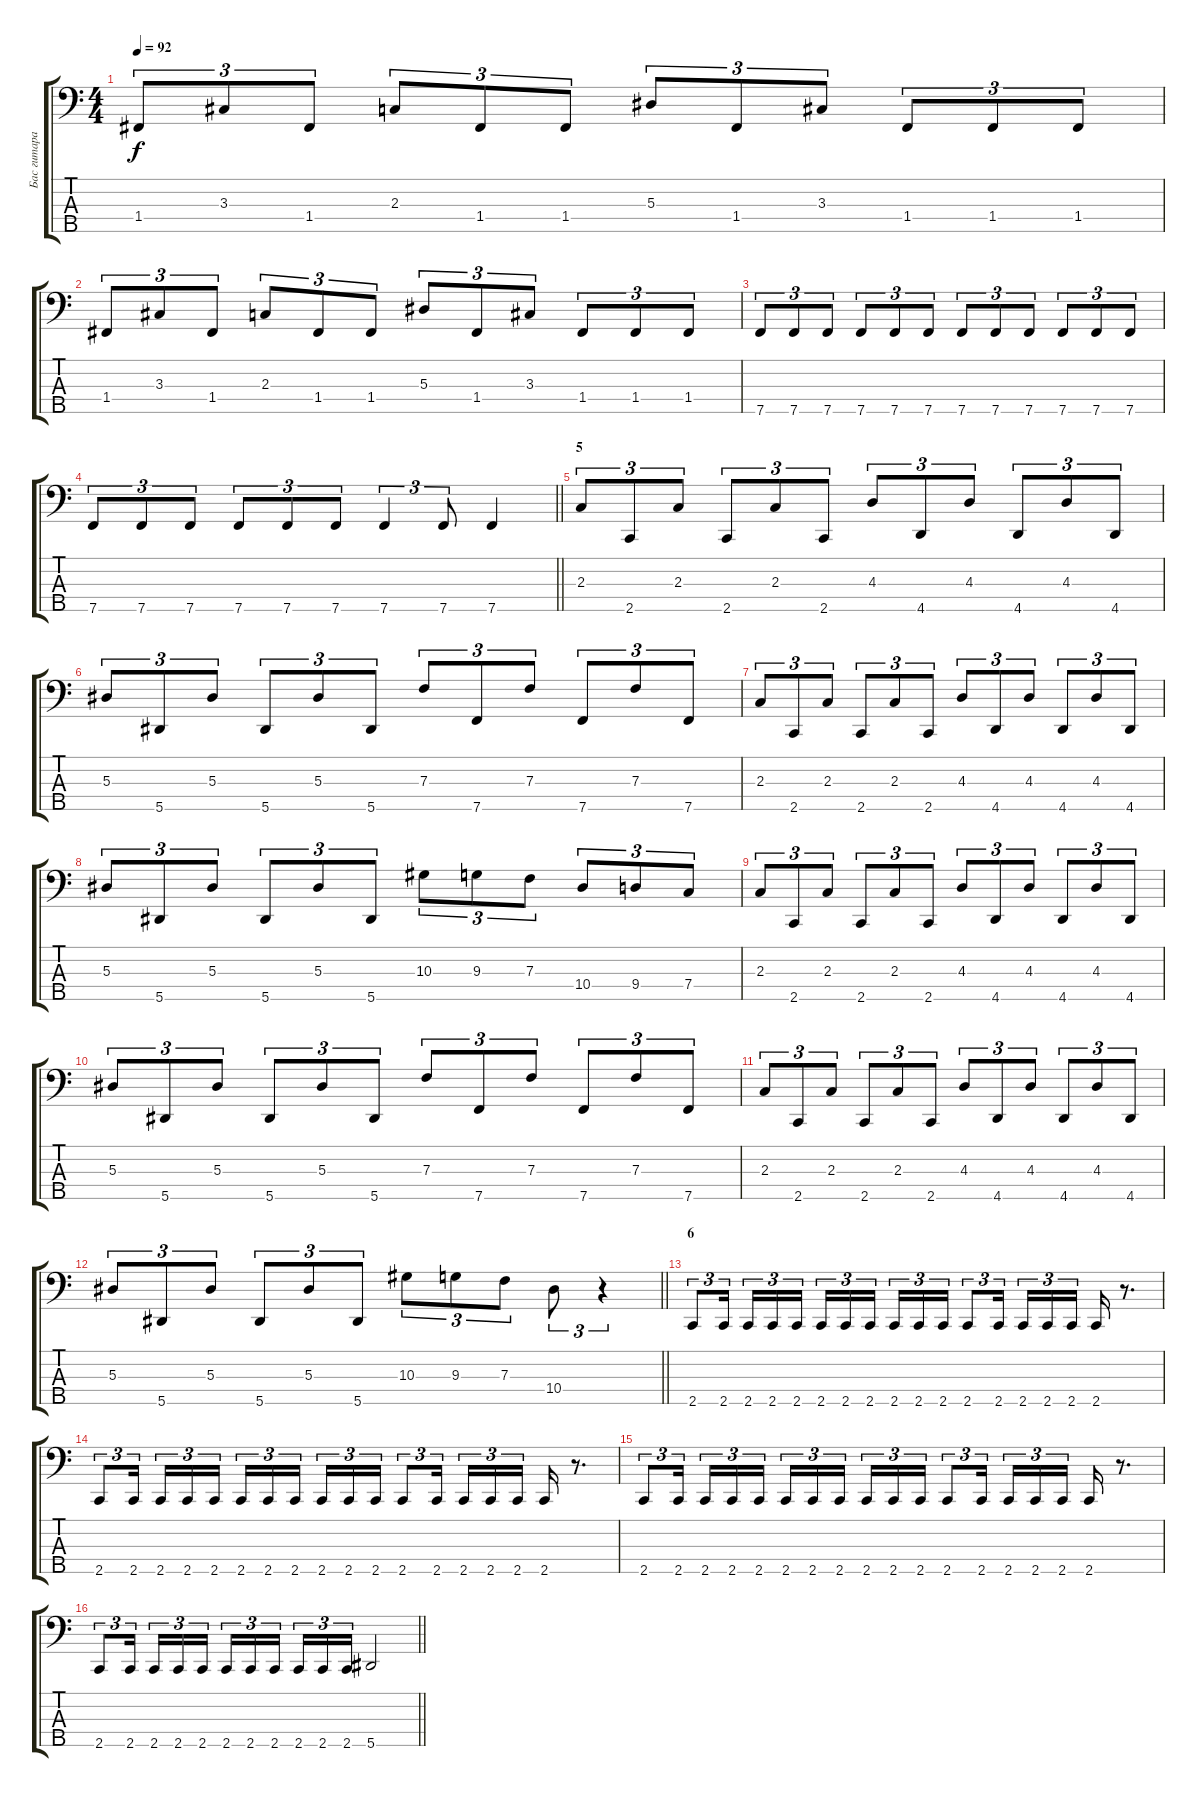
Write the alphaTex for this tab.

\track ("Бас гитара" "Бас гитара") {instrument electricbasspick}
\staff {score tabs}
\tuning (G2 Eb2 Bb1 F1 Bb0) {hide}
\ts (4 4)
\tempo 92
\clef f4
\ks c
1.4.8{tu (3 2) dy f} 3.3.8{tu (3 2)} 1.4.8{tu (3 2)} 2.3.8{tu (3 2)} 1.4.8{tu (3 2)} 1.4.8{tu (3 2)} 5.3.8{tu (3 2)} 1.4.8{tu (3 2)} 3.3.8{tu (3 2)} 1.4.8{tu (3 2)} 1.4.8{tu (3 2)} 1.4.8{tu (3 2)} |
1.4.8{tu (3 2)} 3.3.8{tu (3 2)} 1.4.8{tu (3 2)} 2.3.8{tu (3 2)} 1.4.8{tu (3 2)} 1.4.8{tu (3 2)} 5.3.8{tu (3 2)} 1.4.8{tu (3 2)} 3.3.8{tu (3 2)} 1.4.8{tu (3 2)} 1.4.8{tu (3 2)} 1.4.8{tu (3 2)} |
7.5.8{tu (3 2)} 7.5.8{tu (3 2)} 7.5.8{tu (3 2)} 7.5.8{tu (3 2)} 7.5.8{tu (3 2)} 7.5.8{tu (3 2)} 7.5.8{tu (3 2)} 7.5.8{tu (3 2)} 7.5.8{tu (3 2)} 7.5.8{tu (3 2)} 7.5.8{tu (3 2)} 7.5.8{tu (3 2)} |
\barLineRight lightlight
7.5.8{tu (3 2)} 7.5.8{tu (3 2)} 7.5.8{tu (3 2)} 7.5.8{tu (3 2)} 7.5.8{tu (3 2)} 7.5.8{tu (3 2)} 7.5.4{tu (3 2)} 7.5.8{tu (3 2)} 7.5.4 |
\section ("" "5")
2.3.8{tu (3 2)} 2.5.8{tu (3 2)} 2.3.8{tu (3 2)} 2.5.8{tu (3 2)} 2.3.8{tu (3 2)} 2.5.8{tu (3 2)} 4.3.8{tu (3 2)} 4.5.8{tu (3 2)} 4.3.8{tu (3 2)} 4.5.8{tu (3 2)} 4.3.8{tu (3 2)} 4.5.8{tu (3 2)} |
5.3.8{tu (3 2)} 5.5.8{tu (3 2)} 5.3.8{tu (3 2)} 5.5.8{tu (3 2)} 5.3.8{tu (3 2)} 5.5.8{tu (3 2)} 7.3.8{tu (3 2)} 7.5.8{tu (3 2)} 7.3.8{tu (3 2)} 7.5.8{tu (3 2)} 7.3.8{tu (3 2)} 7.5.8{tu (3 2)} |
2.3.8{tu (3 2)} 2.5.8{tu (3 2)} 2.3.8{tu (3 2)} 2.5.8{tu (3 2)} 2.3.8{tu (3 2)} 2.5.8{tu (3 2)} 4.3.8{tu (3 2)} 4.5.8{tu (3 2)} 4.3.8{tu (3 2)} 4.5.8{tu (3 2)} 4.3.8{tu (3 2)} 4.5.8{tu (3 2)} |
5.3.8{tu (3 2)} 5.5.8{tu (3 2)} 5.3.8{tu (3 2)} 5.5.8{tu (3 2)} 5.3.8{tu (3 2)} 5.5.8{tu (3 2)} 10.3.8{tu (3 2)} 9.3.8{tu (3 2)} 7.3.8{tu (3 2)} 10.4.8{tu (3 2)} 9.4.8{tu (3 2)} 7.4.8{tu (3 2)} |
2.3.8{tu (3 2)} 2.5.8{tu (3 2)} 2.3.8{tu (3 2)} 2.5.8{tu (3 2)} 2.3.8{tu (3 2)} 2.5.8{tu (3 2)} 4.3.8{tu (3 2)} 4.5.8{tu (3 2)} 4.3.8{tu (3 2)} 4.5.8{tu (3 2)} 4.3.8{tu (3 2)} 4.5.8{tu (3 2)} |
5.3.8{tu (3 2)} 5.5.8{tu (3 2)} 5.3.8{tu (3 2)} 5.5.8{tu (3 2)} 5.3.8{tu (3 2)} 5.5.8{tu (3 2)} 7.3.8{tu (3 2)} 7.5.8{tu (3 2)} 7.3.8{tu (3 2)} 7.5.8{tu (3 2)} 7.3.8{tu (3 2)} 7.5.8{tu (3 2)} |
2.3.8{tu (3 2)} 2.5.8{tu (3 2)} 2.3.8{tu (3 2)} 2.5.8{tu (3 2)} 2.3.8{tu (3 2)} 2.5.8{tu (3 2)} 4.3.8{tu (3 2)} 4.5.8{tu (3 2)} 4.3.8{tu (3 2)} 4.5.8{tu (3 2)} 4.3.8{tu (3 2)} 4.5.8{tu (3 2)} |
\barLineRight lightlight
5.3.8{tu (3 2)} 5.5.8{tu (3 2)} 5.3.8{tu (3 2)} 5.5.8{tu (3 2)} 5.3.8{tu (3 2)} 5.5.8{tu (3 2)} 10.3.8{tu (3 2)} 9.3.8{tu (3 2)} 7.3.8{tu (3 2)} 10.4.8{tu (3 2)} r.4{tu (3 2)} |
\section ("" "6")
2.5.8{tu (3 2)} 2.5.16{tu (3 2) beam splitsecondary} 2.5.16{tu (3 2)} 2.5.16{tu (3 2)} 2.5.16{tu (3 2)} 2.5.16{tu (3 2)} 2.5.16{tu (3 2)} 2.5.16{tu (3 2) beam splitsecondary} 2.5.16{tu (3 2)} 2.5.16{tu (3 2)} 2.5.16{tu (3 2)} 2.5.8{tu (3 2)} 2.5.16{tu (3 2) beam splitsecondary} 2.5.16{tu (3 2)} 2.5.16{tu (3 2)} 2.5.16{tu (3 2)} 2.5.16 r.8{d} |
2.5.8{tu (3 2)} 2.5.16{tu (3 2) beam splitsecondary} 2.5.16{tu (3 2)} 2.5.16{tu (3 2)} 2.5.16{tu (3 2)} 2.5.16{tu (3 2)} 2.5.16{tu (3 2)} 2.5.16{tu (3 2) beam splitsecondary} 2.5.16{tu (3 2)} 2.5.16{tu (3 2)} 2.5.16{tu (3 2)} 2.5.8{tu (3 2)} 2.5.16{tu (3 2) beam splitsecondary} 2.5.16{tu (3 2)} 2.5.16{tu (3 2)} 2.5.16{tu (3 2)} 2.5.16 r.8{d} |
2.5.8{tu (3 2)} 2.5.16{tu (3 2) beam splitsecondary} 2.5.16{tu (3 2)} 2.5.16{tu (3 2)} 2.5.16{tu (3 2)} 2.5.16{tu (3 2)} 2.5.16{tu (3 2)} 2.5.16{tu (3 2) beam splitsecondary} 2.5.16{tu (3 2)} 2.5.16{tu (3 2)} 2.5.16{tu (3 2)} 2.5.8{tu (3 2)} 2.5.16{tu (3 2) beam splitsecondary} 2.5.16{tu (3 2)} 2.5.16{tu (3 2)} 2.5.16{tu (3 2)} 2.5.16 r.8{d} |
\barLineRight lightlight
2.5.8{tu (3 2)} 2.5.16{tu (3 2) beam splitsecondary} 2.5.16{tu (3 2)} 2.5.16{tu (3 2)} 2.5.16{tu (3 2)} 2.5.16{tu (3 2)} 2.5.16{tu (3 2)} 2.5.16{tu (3 2) beam splitsecondary} 2.5.16{tu (3 2)} 2.5.16{tu (3 2)} 2.5.16{tu (3 2)} 5.5.2
